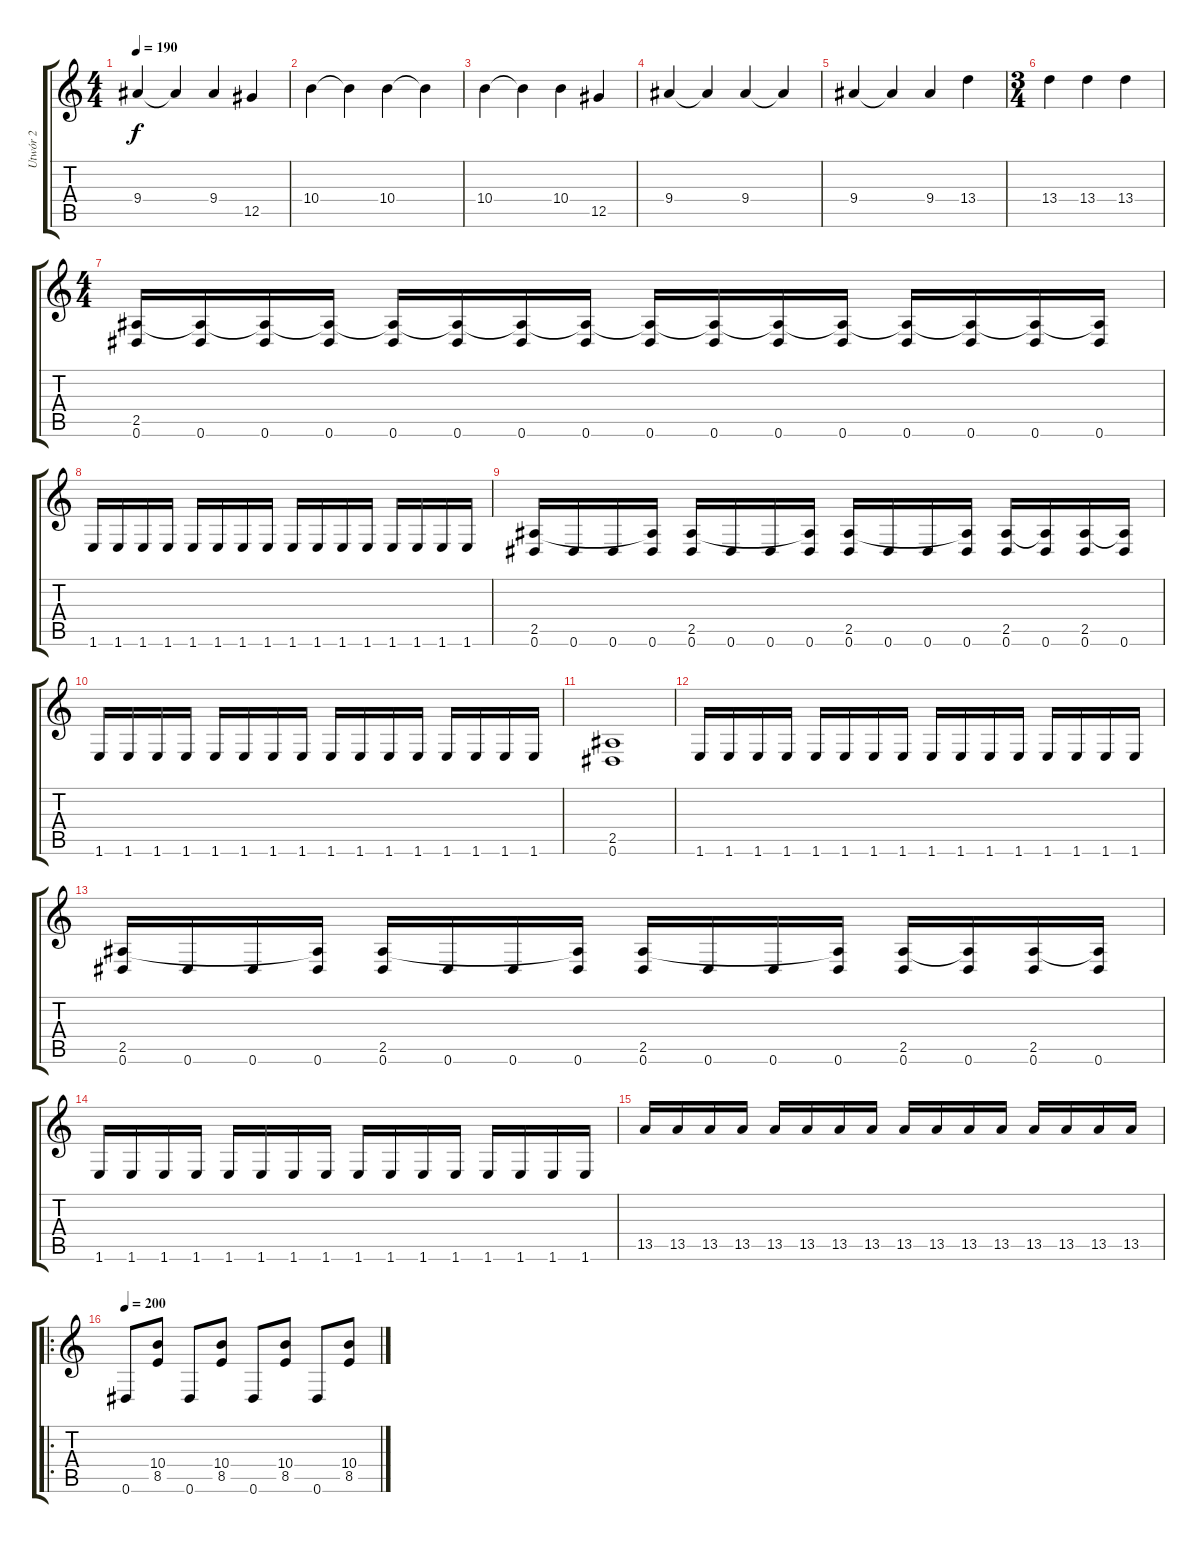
\track ("Utwór 2" "Utwór 2") {instrument distortionguitar}
\staff {score tabs}
\tuning (Eb4 Bb3 Gb3 Db3 Ab2 Eb2) {hide}
\ts (4 4)
\tempo 190
\clef g2
\ks c
9.4.4{dy f} 9.4{t}.4 9.4.4 12.5.4 |
10.4.4 10.4{t}.4 10.4.4 10.4{t}.4 |
10.4.4 10.4{t}.4 10.4.4 12.5.4 |
9.4.4 9.4{t}.4 9.4.4 9.4{t}.4 |
9.4.4 9.4{t}.4 9.4.4 13.4.4 |
\ts (3 4)
13.4.4 13.4.4 13.4.4 |
\ts (4 4)
(2.5 0.6).16 (2.5{t} 0.6).16 (2.5{t} 0.6).16 (2.5{t} 0.6).16 (2.5{t} 0.6).16 (2.5{t} 0.6).16 (2.5{t} 0.6).16 (2.5{t} 0.6).16 (2.5{t} 0.6).16 (2.5{t} 0.6).16 (2.5{t} 0.6).16 (2.5{t} 0.6).16 (2.5{t} 0.6).16 (2.5{t} 0.6).16 (2.5{t} 0.6).16 (2.5{t} 0.6).16 |
1.6.16 1.6.16 1.6.16 1.6.16 1.6.16 1.6.16 1.6.16 1.6.16 1.6.16 1.6.16 1.6.16 1.6.16 1.6.16 1.6.16 1.6.16 1.6.16 |
(2.5 0.6).16 0.6.16 0.6.16 (2.5{t} 0.6).16 (2.5 0.6).16 0.6.16 0.6.16 (2.5{t} 0.6).16 (2.5 0.6).16 0.6.16 0.6.16 (2.5{t} 0.6).16 (2.5 0.6).16 (2.5{t} 0.6).16 (2.5 0.6).16 (2.5{t} 0.6).16 |
1.6.16 1.6.16 1.6.16 1.6.16 1.6.16 1.6.16 1.6.16 1.6.16 1.6.16 1.6.16 1.6.16 1.6.16 1.6.16 1.6.16 1.6.16 1.6.16 |
(2.5 0.6).1 |
1.6.16 1.6.16 1.6.16 1.6.16 1.6.16 1.6.16 1.6.16 1.6.16 1.6.16 1.6.16 1.6.16 1.6.16 1.6.16 1.6.16 1.6.16 1.6.16 |
(2.5 0.6).16 0.6.16 0.6.16 (2.5{t} 0.6).16 (2.5 0.6).16 0.6.16 0.6.16 (2.5{t} 0.6).16 (2.5 0.6).16 0.6.16 0.6.16 (2.5{t} 0.6).16 (2.5 0.6).16 (2.5{t} 0.6).16 (2.5 0.6).16 (2.5{t} 0.6).16 |
1.6.16 1.6.16 1.6.16 1.6.16 1.6.16 1.6.16 1.6.16 1.6.16 1.6.16 1.6.16 1.6.16 1.6.16 1.6.16 1.6.16 1.6.16 1.6.16 |
13.5.16 13.5.16 13.5.16 13.5.16 13.5.16 13.5.16 13.5.16 13.5.16 13.5.16 13.5.16 13.5.16 13.5.16 13.5.16 13.5.16 13.5.16 13.5.16 |
\ro
\tempo 200
0.6.8 (10.4 8.5).8 0.6.8 (10.4 8.5).8 0.6.8 (10.4 8.5).8 0.6.8 (10.4 8.5).8
